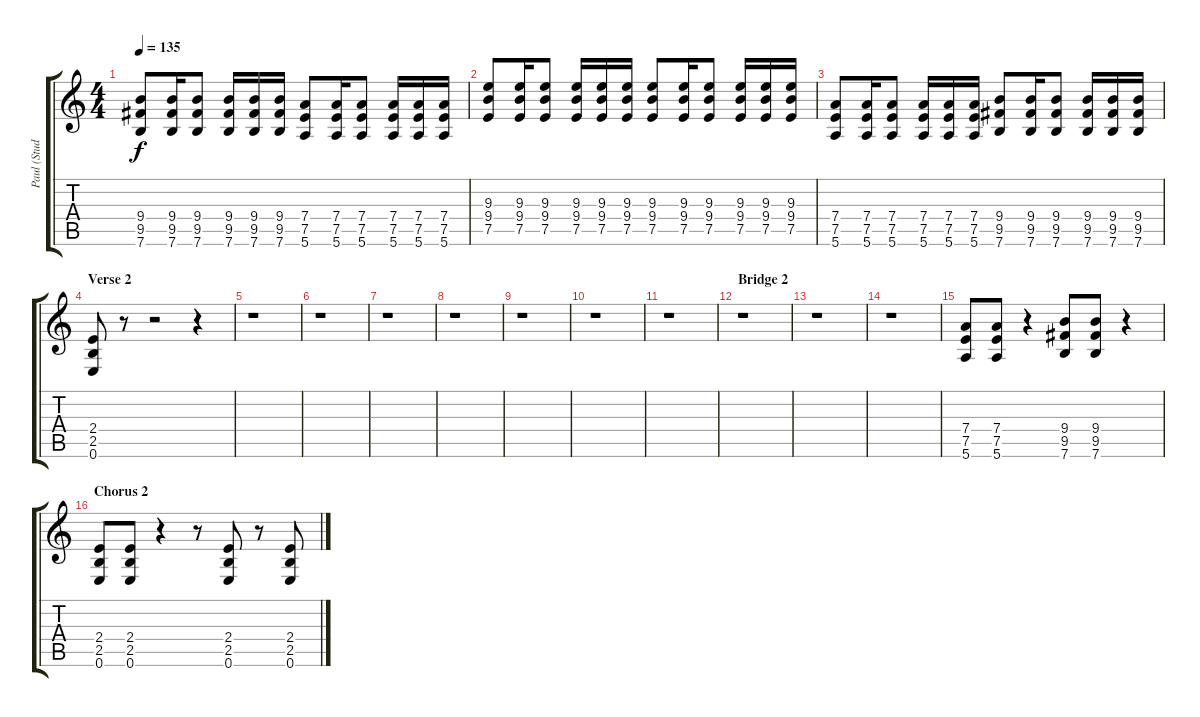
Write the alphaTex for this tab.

\track ("Paul (Studio Guitar)" "Paul (Stud") {instrument overdrivenguitar}
\staff {score tabs}
\tuning (E4 B3 G3 D3 A2 E2) {hide}
\ts (4 4)
\tempo 135
\clef g2
\ks c
(9.4 9.5 7.6).8{dy f} (9.4 9.5 7.6).16 (9.4 9.5 7.6).8 (9.4 9.5 7.6).16 (9.4 9.5 7.6).16 (9.4 9.5 7.6).16 (7.4 7.5 5.6).8 (7.4 7.5 5.6).16 (7.4 7.5 5.6).8 (7.4 7.5 5.6).16 (7.4 7.5 5.6).16 (7.4 7.5 5.6).16 |
(9.3 9.4 7.5).8 (9.3 9.4 7.5).16 (9.3 9.4 7.5).8 (9.3 9.4 7.5).16 (9.3 9.4 7.5).16 (9.3 9.4 7.5).16 (9.3 9.4 7.5).8 (9.3 9.4 7.5).16 (9.3 9.4 7.5).8 (9.3 9.4 7.5).16 (9.3 9.4 7.5).16 (9.3 9.4 7.5).16 |
(7.4 7.5 5.6).8 (7.4 7.5 5.6).16 (7.4 7.5 5.6).8 (7.4 7.5 5.6).16 (7.4 7.5 5.6).16 (7.4 7.5 5.6).16 (9.4 9.5 7.6).8 (9.4 9.5 7.6).16 (9.4 9.5 7.6).8 (9.4 9.5 7.6).16 (9.4 9.5 7.6).16 (9.4 9.5 7.6).16 |
\section ("" "Verse 2")
(2.4 2.5 0.6).8 r.8 r.2 r.4 |
r.1 |
r.1 |
r.1 |
r.1 |
r.1 |
r.1 |
r.1 |
\section ("" "Bridge 2")
r.1 |
r.1 |
r.1 |
(7.4 7.5 5.6).8 (7.4 7.5 5.6).8 r.4 (9.4 9.5 7.6).8 (9.4 9.5 7.6).8 r.4 |
\section ("" "Chorus 2")
(2.4 2.5 0.6).8 (2.4 2.5 0.6).8 r.4 r.8 (2.4 2.5 0.6).8 r.8 (2.4 2.5 0.6).8
